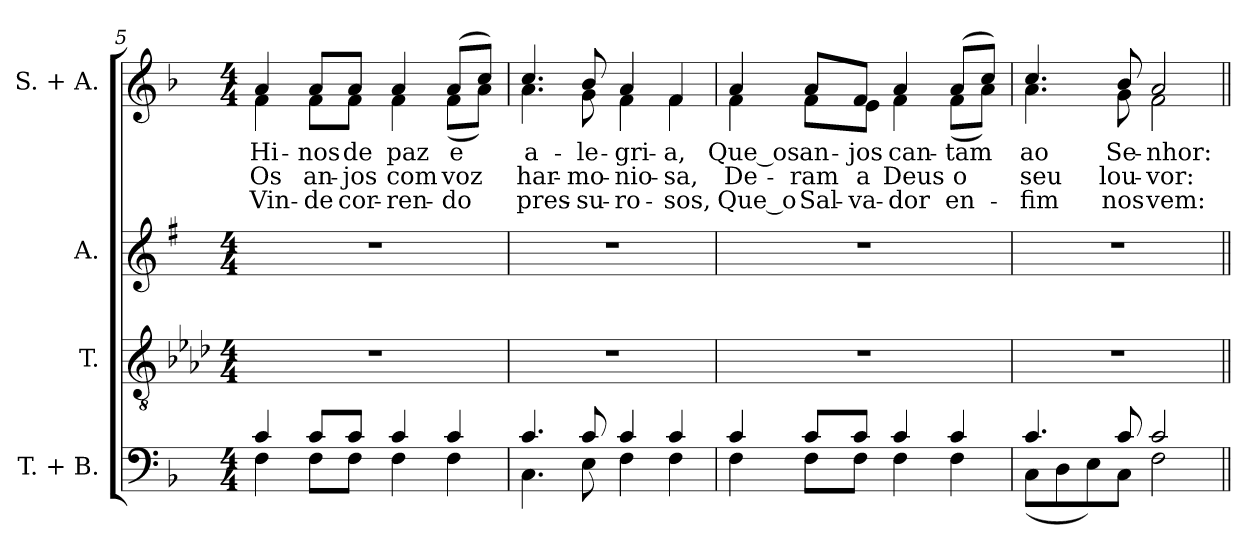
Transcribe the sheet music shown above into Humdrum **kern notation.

**kern	**kern	**kern	**kern	**text	**text	**text
*part4	*part3	*part2	*part1	*part1	*part1	*part1
*staff4	*staff3	*staff2	*staff1	*staff1	*staff1	*staff1
*I"T. + B.	*I"T.	*I"A.	*I"S. + A.	*	*	*
*I'T. + B.	*	*	*I'S. + A.	*	*	*
!!LO:LB:g=z
*clefF4	*clefGv2	*clefG2	*clefG2	*	*	*
*	*ITrd2c3	*ITrd1c2	*	*	*	*
*k[b-]	*k[b-]	*k[b-]	*k[b-]	*	*	*
*F:	*F:	*F:	*F:	*	*	*
*M4/4	*M4/4	*M4/4	*M4/4	*	*	*
=5	=5	=5	=5	=5	=5	=5
*^	*	*	*	*	*	*
!	!	!	!	!	!LO:LY:b:color=#000000	!LO:LY:b:color=#000000	!LO:LY:b:color=#000000
*	*	*	*	*^	*	*	*
4ci/	4Fi\	1r	1r	4ai/	4fi\	Hi-	Os	Vin-
!	!	!	!	!	!	!LO:LY:b:color=#000000	!LO:LY:b:color=#000000	!LO:LY:b:color=#000000
8ci/L	8Fi\L	.	.	8ai/L	8fi\L	-nos	an-	-de
!	!	!	!	!	!	!LO:LY:b:color=#000000	!LO:LY:b:color=#000000	!LO:LY:b:color=#000000
8ci/J	8Fi\J	.	.	8ai/J	8fi\J	de	-jos	cor-
!	!	!	!	!	!	!LO:LY:b:color=#000000	!LO:LY:b:color=#000000	!LO:LY:b:color=#000000
4ci/	4Fi\	.	.	4ai/	4fi\	paz	com	-ren-
!	!	!	!	!	!	!LO:LY:b:color=#000000	!LO:LY:b:color=#000000	!LO:LY:b:color=#000000
4ci/	4Fi\	.	.	(8ai/L	(8fi\L	e	voz	-do
.	.	.	.	8cci/J)	8ai\J)	.	.	.
=6	=6	=6	=6	=6	=6	=6	=6	=6
!	!	!	!	!	!	!LO:LY:b:color=#000000	!LO:LY:b:color=#000000	!LO:LY:b:color=#000000
4.ci/	4.Ci\	1r	1r	4.cci/	4.ai\	a-	har-	pres-
!	!	!	!	!	!	!LO:LY:b:color=#000000	!LO:LY:b:color=#000000	!LO:LY:b:color=#000000
8ci/	8Ei\	.	.	8b-i/	8gi\	-le-	-mo-	-su-
!	!	!	!	!	!	!LO:LY:b:color=#000000	!LO:LY:b:color=#000000	!LO:LY:b:color=#000000
4ci/	4Fi\	.	.	4ai/	4fi\	-gri-	-nio-	-ro-
!	!	!	!	!	!	!LO:LY:b:color=#000000	!LO:LY:b:color=#000000	!LO:LY:b:color=#000000
4ci/	4Fi\	.	.	4fi/	4fi\	-a,	-sa,	-sos,
=7	=7	=7	=7	=7	=7	=7	=7	=7
!	!	!	!	!	!	!LO:LY:b:color=#000000	!LO:LY:b:color=#000000	!LO:LY:b:color=#000000
4ci/	4Fi\	1r	1r	4ai/	4fi\	Que_os	De-	Que_o
!	!	!	!	!	!	!LO:LY:b:color=#000000	!LO:LY:b:color=#000000	!LO:LY:b:color=#000000
8ci/L	8Fi\L	.	.	8ai/L	8fi\L	an-	-ram	Sal-
!	!	!	!	!	!	!LO:LY:b:color=#000000	!LO:LY:b:color=#000000	!LO:LY:b:color=#000000
8ci/J	8Fi\J	.	.	8fi/J	8ei\J	-jos	a	-va-
!	!	!	!	!	!	!LO:LY:b:color=#000000	!LO:LY:b:color=#000000	!LO:LY:b:color=#000000
4ci/	4Fi\	.	.	4ai/	4fi\	can-	Deus	-dor
!	!	!	!	!	!	!LO:LY:b:color=#000000	!LO:LY:b:color=#000000	!LO:LY:b:color=#000000
4ci/	4Fi\	.	.	(8ai/L	(8fi\L	-tam	o	en-
.	.	.	.	8cci/J)	8ai\J)	.	.	.
=8	=8	=8	=8	=8	=8	=8	=8	=8
!	!	!	!	!	!	!LO:LY:b:color=#000000	!LO:LY:b:color=#000000	!LO:LY:b:color=#000000
4.ci/	(8Ci\L	1r	1r	4.cci/	4.ai\	ao	seu	-fim
.	8Di\	.	.	.	.	.	.	.
.	8Ei\)	.	.	.	.	.	.	.
!	!	!	!	!	!	!LO:LY:b:color=#000000	!LO:LY:b:color=#000000	!LO:LY:b:color=#000000
8ci/	8Ci\J	.	.	8b-i/	8gi\	Se-	lou-	nos
!	!	!	!	!	!	!LO:LY:b:color=#000000	!LO:LY:b:color=#000000	!LO:LY:b:color=#000000
2ci/	2Fi\	.	.	2ai/	2fi\	-nhor:	-vor:	vem:
*v	*v	*	*	*v	*v	*	*	*
=||	=||	=||	=||	=||	=||	=||
*-	*-	*-	*-	*-	*-	*-
